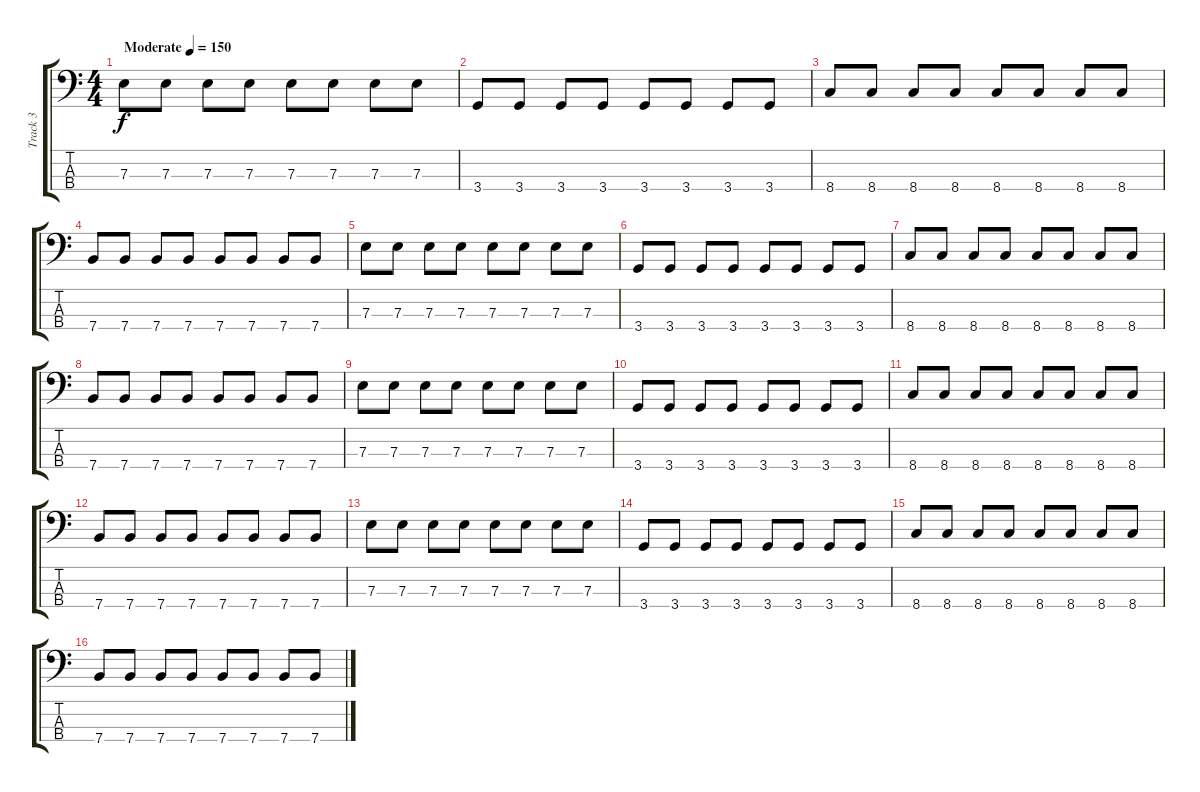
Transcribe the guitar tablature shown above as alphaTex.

\track ("Track 3" "Track 3") {instrument electricbassfinger}
\staff {score tabs}
\tuning (G2 D2 A1 E1) {hide}
\ts (4 4)
\tempo (150 "Moderate")
\clef f4
\ks c
7.3.8{dy f instrument electricbassfinger} 7.3.8 7.3.8 7.3.8 7.3.8 7.3.8 7.3.8 7.3.8 |
3.4.8 3.4.8 3.4.8 3.4.8 3.4.8 3.4.8 3.4.8 3.4.8 |
8.4.8 8.4.8 8.4.8 8.4.8 8.4.8 8.4.8 8.4.8 8.4.8 |
7.4.8 7.4.8 7.4.8 7.4.8 7.4.8 7.4.8 7.4.8 7.4.8 |
7.3.8 7.3.8 7.3.8 7.3.8 7.3.8 7.3.8 7.3.8 7.3.8 |
3.4.8 3.4.8 3.4.8 3.4.8 3.4.8 3.4.8 3.4.8 3.4.8 |
8.4.8 8.4.8 8.4.8 8.4.8 8.4.8 8.4.8 8.4.8 8.4.8 |
7.4.8 7.4.8 7.4.8 7.4.8 7.4.8 7.4.8 7.4.8 7.4.8 |
7.3.8 7.3.8 7.3.8 7.3.8 7.3.8 7.3.8 7.3.8 7.3.8 |
3.4.8 3.4.8 3.4.8 3.4.8 3.4.8 3.4.8 3.4.8 3.4.8 |
8.4.8 8.4.8 8.4.8 8.4.8 8.4.8 8.4.8 8.4.8 8.4.8 |
7.4.8 7.4.8 7.4.8 7.4.8 7.4.8 7.4.8 7.4.8 7.4.8 |
7.3.8 7.3.8 7.3.8 7.3.8 7.3.8 7.3.8 7.3.8 7.3.8 |
3.4.8 3.4.8 3.4.8 3.4.8 3.4.8 3.4.8 3.4.8 3.4.8 |
8.4.8 8.4.8 8.4.8 8.4.8 8.4.8 8.4.8 8.4.8 8.4.8 |
7.4.8 7.4.8 7.4.8 7.4.8 7.4.8 7.4.8 7.4.8 7.4.8
